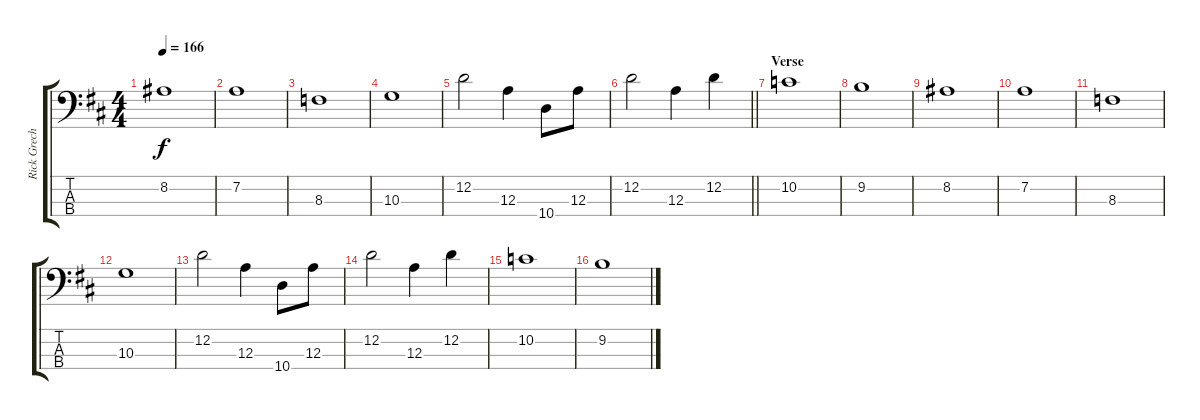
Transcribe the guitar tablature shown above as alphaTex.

\track ("Rick Grech (Bass)" "Rick Grech") {instrument electricbassfinger}
\staff {score tabs}
\tuning (G2 D2 A1 E1) {hide}
\ts (4 4)
\tempo 166
\clef f4
\ks d
8.2.1{dy f} |
7.2.1 |
8.3.1 |
10.3.1 |
12.2.2 12.3.4 10.4.8 12.3.8 |
\barLineRight lightlight
12.2.2 12.3.4 12.2.4 |
\section ("" "Verse")
10.2.1 |
9.2.1 |
8.2.1 |
7.2.1 |
8.3.1 |
10.3.1 |
12.2.2 12.3.4 10.4.8 12.3.8 |
12.2.2 12.3.4 12.2.4 |
10.2.1 |
9.2.1
